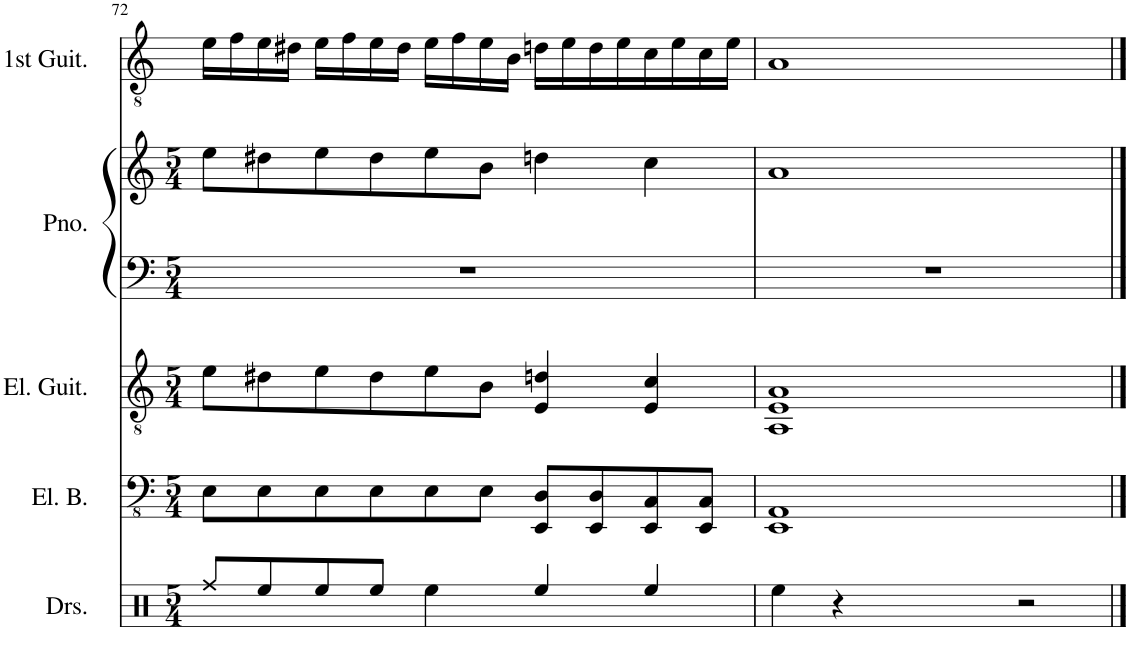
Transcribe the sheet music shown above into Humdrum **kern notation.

**kern	**kern	**kern	**kern	**kern	**kern
*part5	*part4	*part3	*part2	*part2	*part1
*staff6	*staff5	*staff4	*staff3	*staff2	*staff1
*I"Drumset	*I"Electric Bass	*I"Electric Guitar	*I"Piano	*	*I"First Guitar
*I'Drs.	*I'El. B.	*I'El. Guit.	*I'Pno.	*	*
!!LO:PB:g=z
*clefX	*clefFv4	*clefGv2	*clefF4	*clefG2	*clefGv2
*k[]	*k[]	*k[]	*k[]	*k[]	*k[]
*M5/4	*M5/4	*M5/4	*M5/4	*M5/4	*M4/4
=72	=72	=72	=72	=72	=72
8Rff/L	8EE\L	8e\L	4%5r	8ee\L	16e\LL
.	.	.	.	.	16f\
8Ree/	8EE\	8d#X\	.	8dd#X\	16e\
.	.	.	.	.	16d#X\JJ
8Ree/	8EE\	8e\	.	8ee\	16e\LL
.	.	.	.	.	16f\
8Ree/J	8EE\	8d#\	.	8dd#\	16e\
.	.	.	.	.	16d#\JJ
4Ree\	8EE\	8e\	.	8ee\	16e\LL
.	.	.	.	.	16f\
.	8EE\J	8B\J	.	8b\J	16e\
.	.	.	.	.	16B\JJ
4Ree/	8EEE/ 8DD/L	4E/ 4dn/	.	4ddn\	16dn\LL
.	.	.	.	.	16e\
.	8EEE/ 8DD/	.	.	.	16d\
.	.	.	.	.	16e\
4Ree/	8EEE/ 8CC/	4E/ 4c/	.	4cc\	16c\
.	.	.	.	.	16e\
.	8EEE/ 8CC/J	.	.	.	16c\
.	.	.	.	.	16e\JJ
=73	=73	=73	=73	=73	=73
4Ree\	1EEE 1AAA	1AA 1E 1A	4%5r	1a	1A
4r	.	.	.	.	.
2r	.	.	.	.	.
4ryy	4ryy	4ryy	.	4ryy	4ryy
==	==	==	==	==	==
*-	*-	*-	*-	*-	*-
